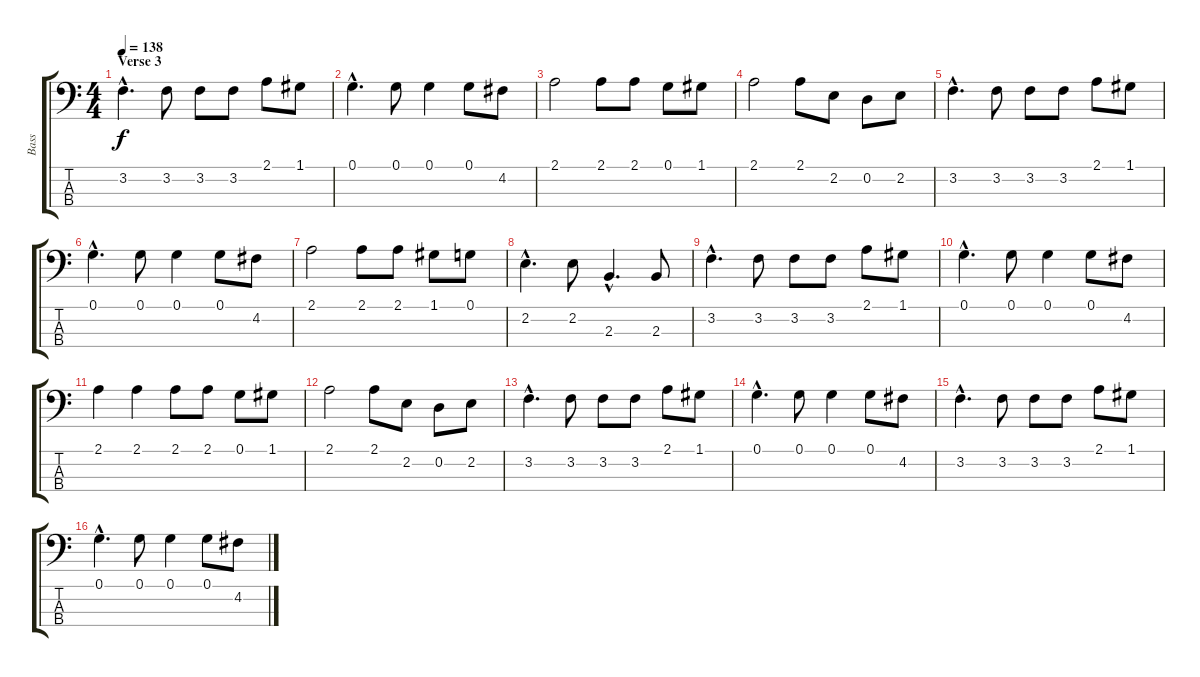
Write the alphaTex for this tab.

\track ("Bass" "Bass") {instrument electricbasspick}
\staff {score tabs}
\tuning (G2 D2 A1 E1) {hide}
\ts (4 4)
\section ("" "Verse 3")
\tempo 138
\clef f4
\ks c
3.2{hac}.4{d dy f} 3.2.8 3.2.8 3.2.8 2.1.8 1.1.8 |
0.1{hac}.4{d} 0.1.8 0.1.4 0.1.8 4.2.8 |
2.1.2 2.1.8 2.1.8 0.1.8 1.1.8 |
2.1.2 2.1.8 2.2.8 0.2.8 2.2.8 |
3.2{hac}.4{d} 3.2.8 3.2.8 3.2.8 2.1.8 1.1.8 |
0.1{hac}.4{d} 0.1.8 0.1.4 0.1.8 4.2.8 |
2.1.2 2.1.8 2.1.8 1.1.8 0.1.8 |
2.2{hac}.4{d} 2.2.8 2.3{hac}.4{d} 2.3.8 |
3.2{hac}.4{d} 3.2.8 3.2.8 3.2.8 2.1.8 1.1.8 |
0.1{hac}.4{d} 0.1.8 0.1.4 0.1.8 4.2.8 |
2.1.4 2.1.4 2.1.8 2.1.8 0.1.8 1.1.8 |
2.1.2 2.1.8 2.2.8 0.2.8 2.2.8 |
3.2{hac}.4{d} 3.2.8 3.2.8 3.2.8 2.1.8 1.1.8 |
0.1{hac}.4{d} 0.1.8 0.1.4 0.1.8 4.2.8 |
3.2{hac}.4{d} 3.2.8 3.2.8 3.2.8 2.1.8 1.1.8 |
0.1{hac}.4{d} 0.1.8 0.1.4 0.1.8 4.2.8
